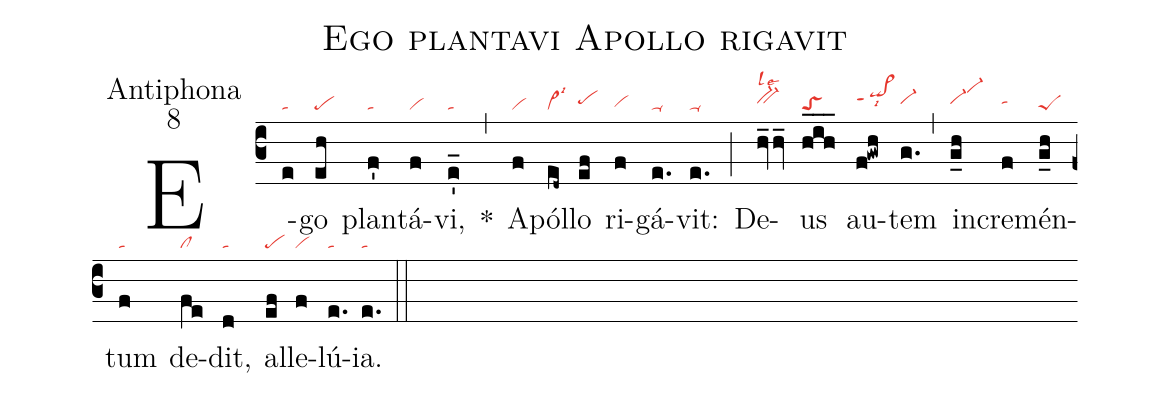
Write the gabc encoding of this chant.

name:Ego plantavi Apollo rigavit;
office-part:Antiphona;
mode:8;
nabc-lines:1;
%%
(c3)
E(e|ta)go(eh|pe) plan(f'|ta)tá(f|vi)vi,(e'_|ta) *(,)
A(f|vi)pól(ed~|vi>lsi3)lo(ef|pehh) ri(f|vihg)gá(e.|ta-)vit:(e.|ta-) (;)
De(hv_hv_|bv-hhlsl2lse2)us(hih___|toS) au(f!gwh|qi>hippt1lsi8)tem(g.|vi-hh) (,)
in(g_h|vi-hhvi-hl)cre(f|tahh)mén(g_h|peS)tum(f|ta) de(fe|cl)dit,(d|ta) al(ef|pe)le(f|vi)lú(e.|ta)ia.(e.|ta) (::)
